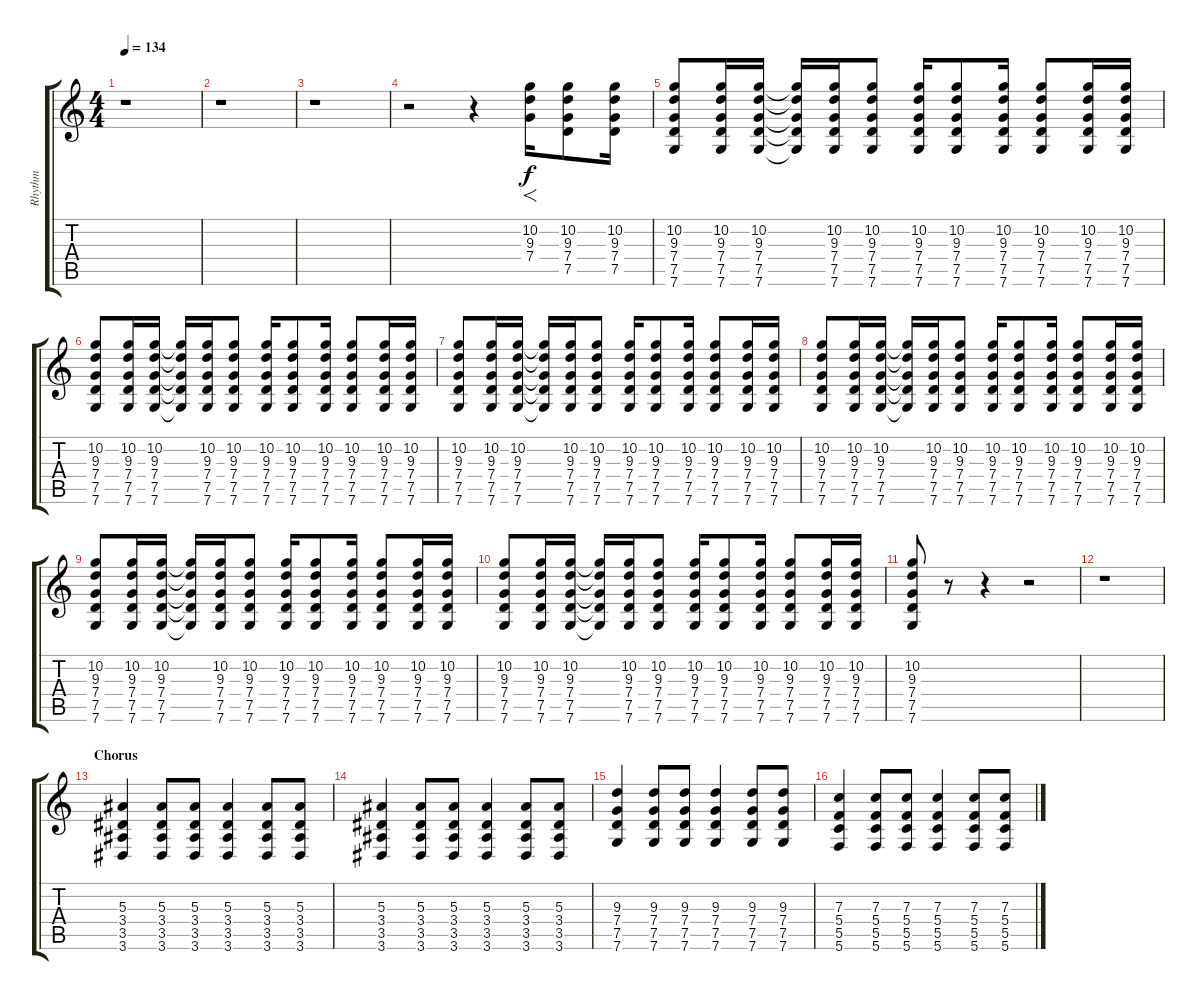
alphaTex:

\track ("Rhythm" "Rhythm") {instrument overdrivenguitar}
\staff {score tabs}
\tuning (D4 A3 F3 C3 G2 C2) {hide}
\ts (4 4)
\tempo 134
\clef g2
\ks c
r.1{dy f} |
r.1 |
r.1 |
r.2 r.4 (10.2 9.3 7.4).16{f volume 14 instrument overdrivenguitar} (10.2 9.3 7.4 7.5).8 (10.2 9.3 7.4 7.5).16 |
(10.2 9.3 7.4 7.5 7.6).8 (10.2 9.3 7.4 7.5 7.6).16 (10.2 9.3 7.4 7.5 7.6).16 (10.2{t} 9.3{t} 7.4{t} 7.5{t} 7.6{t}).16 (10.2 9.3 7.4 7.5 7.6).16 (10.2 9.3 7.4 7.5 7.6).8 (10.2 9.3 7.4 7.5 7.6).16 (10.2 9.3 7.4 7.5 7.6).8 (10.2 9.3 7.4 7.5 7.6).16 (10.2 9.3 7.4 7.5 7.6).8 (10.2 9.3 7.4 7.5 7.6).16 (10.2 9.3 7.4 7.5 7.6).16 |
(10.2 9.3 7.4 7.5 7.6).8 (10.2 9.3 7.4 7.5 7.6).16 (10.2 9.3 7.4 7.5 7.6).16 (10.2{t} 9.3{t} 7.4{t} 7.5{t} 7.6{t}).16 (10.2 9.3 7.4 7.5 7.6).16 (10.2 9.3 7.4 7.5 7.6).8 (10.2 9.3 7.4 7.5 7.6).16 (10.2 9.3 7.4 7.5 7.6).8 (10.2 9.3 7.4 7.5 7.6).16 (10.2 9.3 7.4 7.5 7.6).8 (10.2 9.3 7.4 7.5 7.6).16 (10.2 9.3 7.4 7.5 7.6).16 |
(10.2 9.3 7.4 7.5 7.6).8 (10.2 9.3 7.4 7.5 7.6).16 (10.2 9.3 7.4 7.5 7.6).16 (10.2{t} 9.3{t} 7.4{t} 7.5{t} 7.6{t}).16 (10.2 9.3 7.4 7.5 7.6).16 (10.2 9.3 7.4 7.5 7.6).8 (10.2 9.3 7.4 7.5 7.6).16 (10.2 9.3 7.4 7.5 7.6).8 (10.2 9.3 7.4 7.5 7.6).16 (10.2 9.3 7.4 7.5 7.6).8 (10.2 9.3 7.4 7.5 7.6).16 (10.2 9.3 7.4 7.5 7.6).16 |
(10.2 9.3 7.4 7.5 7.6).8 (10.2 9.3 7.4 7.5 7.6).16 (10.2 9.3 7.4 7.5 7.6).16 (10.2{t} 9.3{t} 7.4{t} 7.5{t} 7.6{t}).16 (10.2 9.3 7.4 7.5 7.6).16 (10.2 9.3 7.4 7.5 7.6).8 (10.2 9.3 7.4 7.5 7.6).16 (10.2 9.3 7.4 7.5 7.6).8 (10.2 9.3 7.4 7.5 7.6).16 (10.2 9.3 7.4 7.5 7.6).8 (10.2 9.3 7.4 7.5 7.6).16 (10.2 9.3 7.4 7.5 7.6).16 |
(10.2 9.3 7.4 7.5 7.6).8 (10.2 9.3 7.4 7.5 7.6).16 (10.2 9.3 7.4 7.5 7.6).16 (10.2{t} 9.3{t} 7.4{t} 7.5{t} 7.6{t}).16 (10.2 9.3 7.4 7.5 7.6).16 (10.2 9.3 7.4 7.5 7.6).8 (10.2 9.3 7.4 7.5 7.6).16 (10.2 9.3 7.4 7.5 7.6).8 (10.2 9.3 7.4 7.5 7.6).16 (10.2 9.3 7.4 7.5 7.6).8 (10.2 9.3 7.4 7.5 7.6).16 (10.2 9.3 7.4 7.5 7.6).16 |
(10.2 9.3 7.4 7.5 7.6).8 (10.2 9.3 7.4 7.5 7.6).16 (10.2 9.3 7.4 7.5 7.6).16 (10.2{t} 9.3{t} 7.4{t} 7.5{t} 7.6{t}).16 (10.2 9.3 7.4 7.5 7.6).16 (10.2 9.3 7.4 7.5 7.6).8 (10.2 9.3 7.4 7.5 7.6).16 (10.2 9.3 7.4 7.5 7.6).8 (10.2 9.3 7.4 7.5 7.6).16 (10.2 9.3 7.4 7.5 7.6).8 (10.2 9.3 7.4 7.5 7.6).16 (10.2 9.3 7.4 7.5 7.6).16 |
(10.2 9.3 7.4 7.5 7.6).8 r.8 r.4 r.2 |
r.1 |
\section ("" "Chorus")
(5.3 3.4 3.5 3.6).4 (5.3 3.4 3.5 3.6).8 (5.3 3.4 3.5 3.6).8 (5.3 3.4 3.5 3.6).4 (5.3 3.4 3.5 3.6).8 (5.3 3.4 3.5 3.6).8 |
(5.3 3.4 3.5 3.6).4 (5.3 3.4 3.5 3.6).8 (5.3 3.4 3.5 3.6).8 (5.3 3.4 3.5 3.6).4 (5.3 3.4 3.5 3.6).8 (5.3 3.4 3.5 3.6).8 |
(9.3 7.4 7.5 7.6).4 (9.3 7.4 7.5 7.6).8 (9.3 7.4 7.5 7.6).8 (9.3 7.4 7.5 7.6).4 (9.3 7.4 7.5 7.6).8 (9.3 7.4 7.5 7.6).8 |
(7.3 5.4 5.5 5.6).4 (7.3 5.4 5.5 5.6).8 (7.3 5.4 5.5 5.6).8 (7.3 5.4 5.5 5.6).4 (7.3 5.4 5.5 5.6).8 (7.3 5.4 5.5 5.6).8
